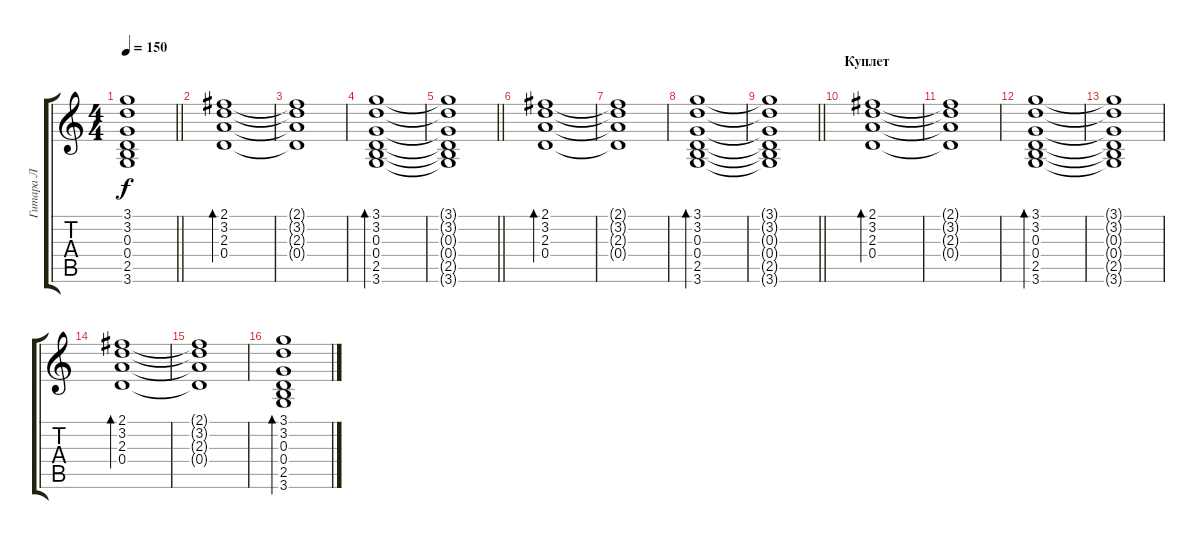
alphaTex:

\track ("Гитара Л" "Гитара Л") {instrument overdrivenguitar}
\staff {score tabs}
\tuning (E4 B3 G3 D3 A2 E2) {hide}
\ts (4 4)
\tempo 150
\clef g2
\barLineRight lightlight
\ks c
(3.1{t} 3.2{t} 0.3{t} 0.4{t} 2.5{t} 3.6{t}).1{dy f} |
\section ("" " ")
(2.1 3.2 2.3 0.4).1{bd 240} |
(2.1{t} 3.2{t} 2.3{t} 0.4{t}).1 |
(3.1 3.2 0.3 0.4 2.5 3.6).1{bd 240} |
\barLineRight lightlight
(3.1{t} 3.2{t} 0.3{t} 0.4{t} 2.5{t} 3.6{t}).1 |
(2.1 3.2 2.3 0.4).1{bd 240} |
(2.1{t} 3.2{t} 2.3{t} 0.4{t}).1 |
(3.1 3.2 0.3 0.4 2.5 3.6).1{bd 240} |
\barLineRight lightlight
(3.1{t} 3.2{t} 0.3{t} 0.4{t} 2.5{t} 3.6{t}).1 |
\section ("" "Куплет")
(2.1 3.2 2.3 0.4).1{bd 240} |
(2.1{t} 3.2{t} 2.3{t} 0.4{t}).1 |
(3.1 3.2 0.3 0.4 2.5 3.6).1{bd 240} |
(3.1{t} 3.2{t} 0.3{t} 0.4{t} 2.5{t} 3.6{t}).1 |
(2.1 3.2 2.3 0.4).1{bd 240} |
(2.1{t} 3.2{t} 2.3{t} 0.4{t}).1 |
(3.1 3.2 0.3 0.4 2.5 3.6).1{bd 240}
